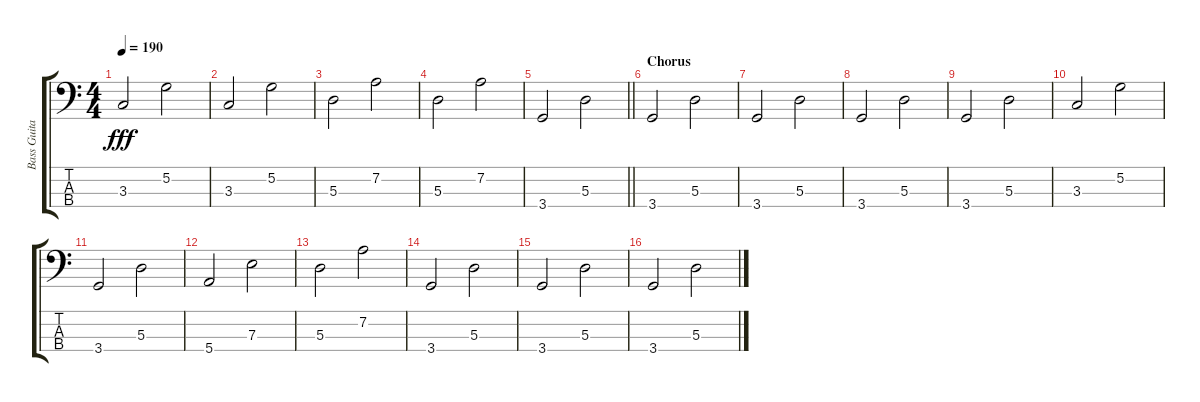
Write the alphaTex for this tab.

\track ("Bass Guitar" "Bass Guita") {instrument synthbass1}
\staff {score tabs}
\tuning (G2 D2 A1 E1) {hide}
\ts (4 4)
\tempo 190
\clef f4
\ks c
3.3.2{dy fff} 5.2.2 |
3.3.2 5.2.2 |
5.3.2 7.2.2 |
5.3.2 7.2.2 |
\barLineRight lightlight
3.4.2 5.3.2 |
\section ("" "Chorus")
3.4.2 5.3.2 |
3.4.2 5.3.2 |
3.4.2 5.3.2 |
3.4.2 5.3.2 |
3.3.2 5.2.2 |
3.4.2 5.3.2 |
5.4.2 7.3.2 |
5.3.2 7.2.2 |
3.4.2 5.3.2 |
3.4.2 5.3.2 |
3.4.2 5.3.2
